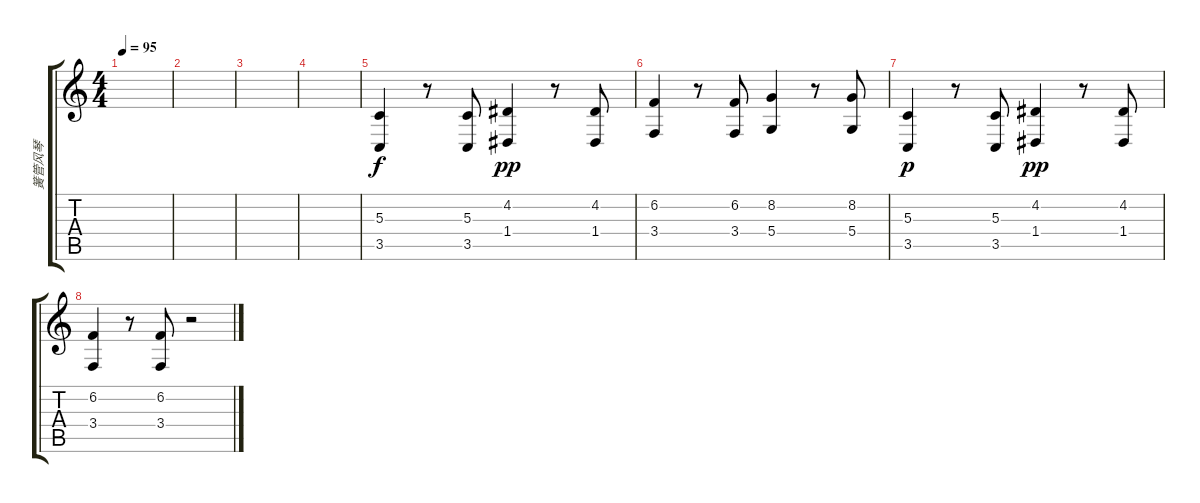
\track ("簧管风琴" "簧管风琴") {instrument reedorgan}
\staff {score tabs}
\tuning (E4 B3 G3 D3 A2 E2) {hide}
\ts (4 4)
\tempo 95
\clef g2
\ks c
|
|
|
|
(5.3 3.5).4 r.8 (5.3 3.5).8 (4.2 1.4).4{dy pp} r.8 (4.2 1.4).8 |
(6.2 3.4).4 r.8 (6.2 3.4).8 (8.2 5.4).4 r.8 (8.2 5.4).8 |
(5.3 3.5).4{dy p} r.8 (5.3 3.5).8 (4.2 1.4).4{dy pp} r.8 (4.2 1.4).8 |
(6.2 3.4).4 r.8 (6.2 3.4).8 r.2
